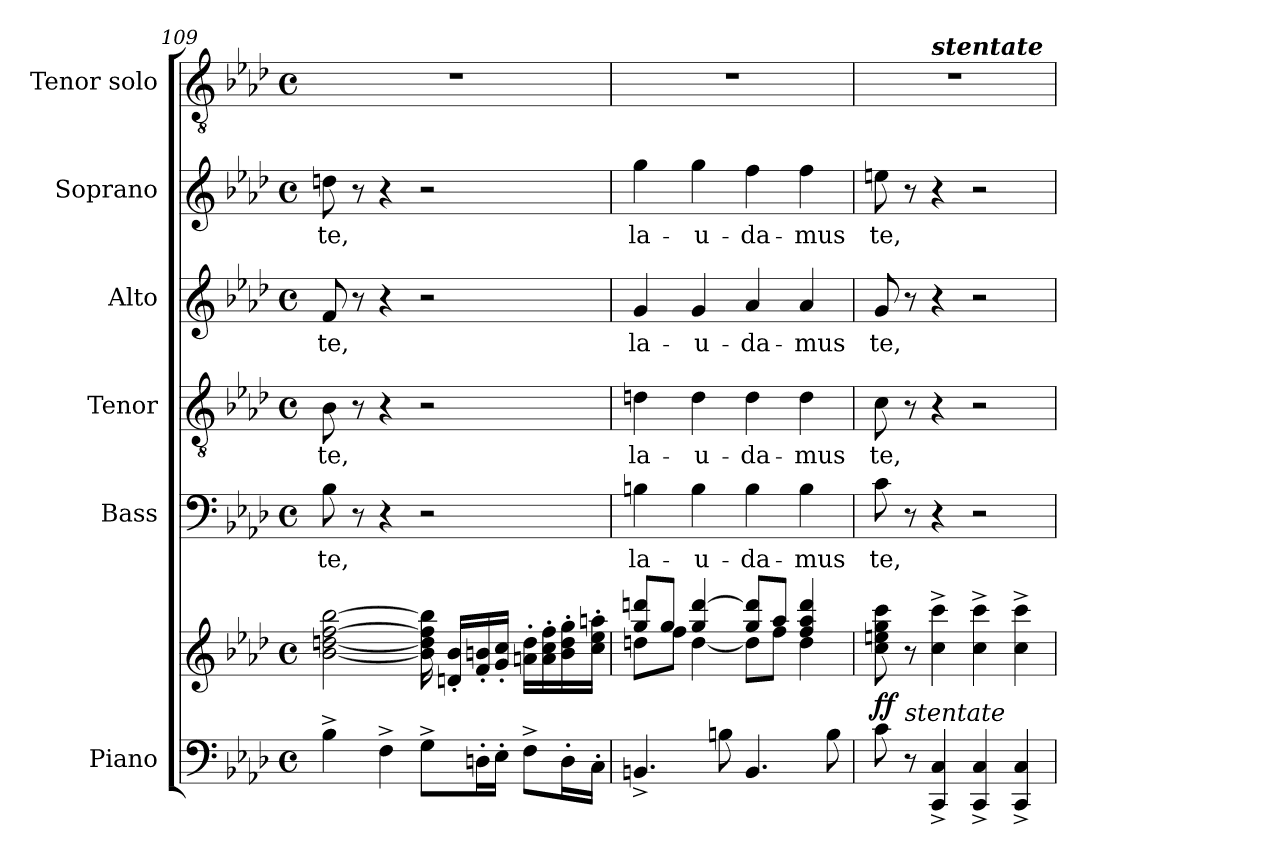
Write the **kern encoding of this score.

**kern	**kern	**dynam	**kern	**text	**kern	**text	**kern	**text	**kern	**text	**kern
*part6	*part6	*part6	*part5	*part5	*part4	*part4	*part3	*part3	*part2	*part2	*part1
*staff7	*staff6	*staff6/7	*staff5	*staff5	*staff4	*staff4	*staff3	*staff3	*staff2	*staff2	*staff1
*I"Piano	*	*	*I"Bass	*	*I"Tenor	*	*I"Alto	*	*I"Soprano	*	*I"Tenor solo
*I'Pno.	*	*	*I'B.	*	*I'T.	*	*I'A.	*	*I'S.	*	*I'T.s
!!LO:PB:g=z
*clefF4	*clefG2	*	*clefF4	*	*clefGv2	*	*clefG2	*	*clefG2	*	*clefGv2
*k[b-e-a-d-]	*k[b-e-a-d-]	*	*k[b-e-a-d-]	*	*k[b-e-a-d-]	*	*k[b-e-a-d-]	*	*k[b-e-a-d-]	*	*k[b-e-a-d-]
*M4/4	*M4/4	*	*M4/4	*	*M4/4	*	*M4/4	*	*M4/4	*	*M4/4
*met(c)	*met(c)	*	*met(c)	*	*met(c)	*	*met(c)	*	*met(c)	*	*met(c)
=109	=109	=109	=109	=109	=109	=109	=109	=109	=109	=109	=109
!	!	!	!	!LO:LY:b	!	!LO:LY:b	!	!LO:LY:b	!	!LO:LY:b	!
4B-^\	[2b-\ [2ddn\ [2ff\ [2bb-\	.	8B-\	te,	8B-\	te,	8f/	te,	8ddn\	te,	1r
.	.	.	8r	.	8r	.	8r	.	8r	.	.
4F^\	.	.	4r	.	4r	.	4r	.	4r	.	.
8G^\L	16b-\] 16dd\] 16ff\] 16bb-\]	.	2r	.	2r	.	2r	.	2r	.	.
.	16dn/' 16b-/'LL	.	.	.	.	.	.	.	.	.	.
16Dn'\L	16f/' 16bn/'	.	.	.	.	.	.	.	.	.	.
16E-'\JJ	16g/' 16cc/'JJ	.	.	.	.	.	.	.	.	.	.
8F^\L	16an\' 16dd\'LL	.	.	.	.	.	.	.	.	.	.
.	16a\' 16cc\' 16ff\'	.	.	.	.	.	.	.	.	.	.
16D'\L	16b\' 16dd\' 16gg\'	.	.	.	.	.	.	.	.	.	.
16C'\JJ	16cc\' 16ee-\' 16aan\'JJ	.	.	.	.	.	.	.	.	.	.
=110	=110	=110	=110	=110	=110	=110	=110	=110	=110	=110	=110
*	*^	*	*	*	*	*	*	*	*	*	*
!	!	!	!	!	!LO:LY:b	!	!LO:LY:b	!	!LO:LY:b	!	!LO:LY:b	!
4.BBn^/	8gg/ 8dddn/L	8ddn\L	.	4Bn\	la-	4dn\	la-	4g/	la-	4gg\	la-	1r
.	8gg/J	8ff\J	.	.	.	.	.	.	.	.	.	.
!	!	!	!	!	!LO:LY:b	!	!LO:LY:b	!	!LO:LY:b	!	!LO:LY:b	!
.	4gg/ [4ddd/	[4dd\	.	4B\	-u-	4d\	-u-	4g/	-u-	4gg\	-u-	.
8Bn\	.	.	.	.	.	.	.	.	.	.	.	.
!	!	!	!	!	!LO:LY:b	!	!LO:LY:b	!	!LO:LY:b	!	!LO:LY:b	!
4.BB/	8gg/ 8ddd/]L	8dd\L]	.	4B\	-da-	4d\	-da-	4a-/	-da-	4ff\	-da-	.
.	8aa-/J	8ff\J	.	.	.	.	.	.	.	.	.	.
!	!	!	!	!	!LO:LY:b	!	!LO:LY:b	!	!LO:LY:b	!	!LO:LY:b	!
.	4ff/ 4aa-/ 4ddd/	4dd\	.	4B\	-mus	4d\	-mus	4a-/	-mus	4ff\	-mus	.
8B\	.	.	.	.	.	.	.	.	.	.	.	.
*	*v	*v	*	*	*	*	*	*	*	*	*	*
=111	=111	=111	=111	=111	=111	=111	=111	=111	=111	=111	=111
!	!	!LO:DY:a=2	!	!LO:LY:b	!	!LO:LY:b	!	!LO:LY:b	!	!LO:LY:b	!
*	*	*	*	*	*	*	*	*	*	*	*^
8c\	8cc\ 8een\ 8gg\ 8ccc\	ff	8c\	te,	8c\	te,	8g/	te,	8een\	te,	1r	4ryy
!LO:TX:a:i:t=stentate	!	!	!	!	!	!	!	!	!	!	!	!
8r	8r	.	8r	.	8r	.	8r	.	8r	.	.	.
!	!	!	!	!	!	!	!	!	!	!	!	!LO:TX:Bi:t=stentate
4CC/^ 4C/^	4cc\^ 4ccc\^	.	4r	.	4r	.	4r	.	4r	.	.	2.ryy
4CC/^ 4C/^	4cc\^ 4ccc\^	.	2r	.	2r	.	2r	.	2r	.	.	.
4CC/^ 4C/^	4cc\^ 4ccc\^	.	.	.	.	.	.	.	.	.	.	.
*	*	*	*	*	*	*	*	*	*	*	*v	*v
=	=	=	=	=	=	=	=	=	=	=	=
*-	*-	*-	*-	*-	*-	*-	*-	*-	*-	*-	*-
